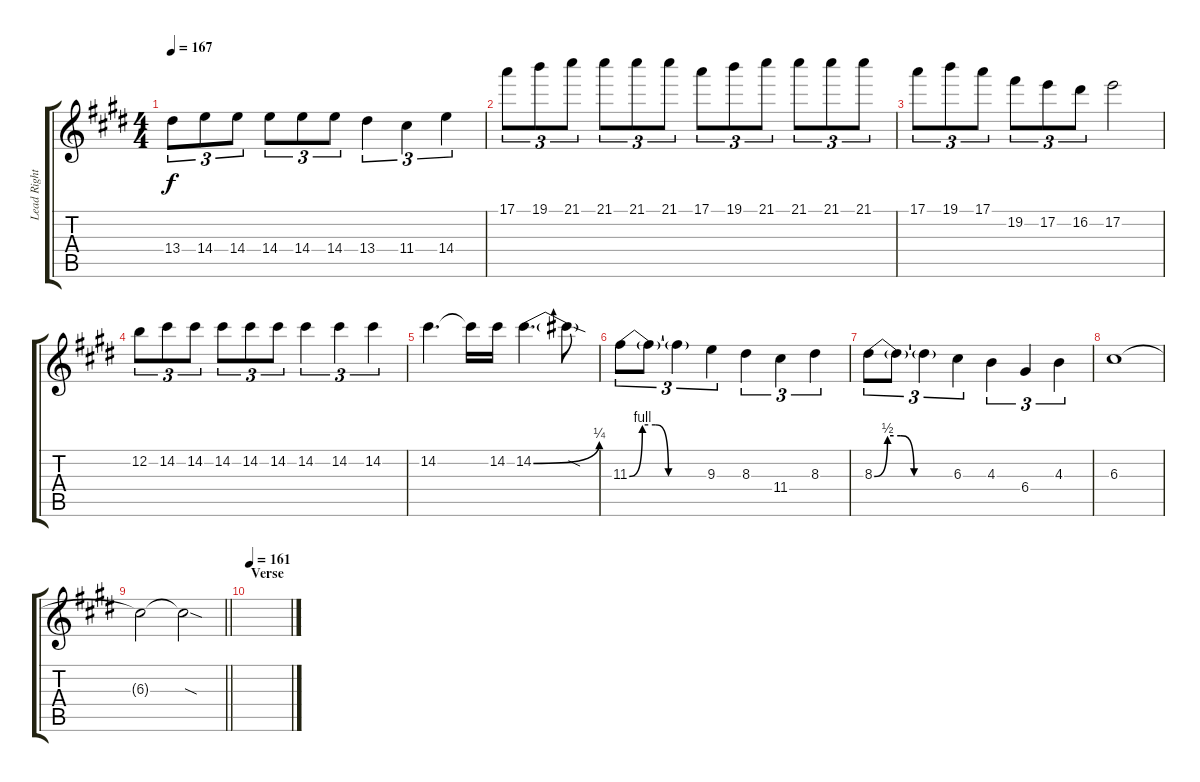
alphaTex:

\track ("Lead Right" "Lead Right") {instrument distortionguitar}
\staff {score tabs}
\tuning (E4 B3 G3 D3 A2 E2) {hide}
\ts (4 4)
\tempo 167
\clef g2
\ks e
13.4.8{tu (3 2) dy f} 14.4.8{tu (3 2)} 14.4.8{tu (3 2)} 14.4.8{tu (3 2)} 14.4.8{tu (3 2)} 14.4.8{tu (3 2)} 13.4.4{tu (3 2)} 11.4.4{tu (3 2)} 14.4.4{tu (3 2)} |
17.1.8{tu (3 2)} 19.1.8{tu (3 2)} 21.1.8{tu (3 2)} 21.1.8{tu (3 2)} 21.1.8{tu (3 2)} 21.1.8{tu (3 2)} 17.1.8{tu (3 2)} 19.1.8{tu (3 2)} 21.1.8{tu (3 2)} 21.1.8{tu (3 2)} 21.1.8{tu (3 2)} 21.1.8{tu (3 2)} |
17.1.8{tu (3 2)} 19.1.8{tu (3 2)} 17.1.8{tu (3 2)} 19.2.8{tu (3 2)} 17.2.8{tu (3 2)} 16.2.8{tu (3 2)} 17.2.2 |
12.2.8{tu (3 2)} 14.2.8{tu (3 2)} 14.2.8{tu (3 2)} 14.2.8{tu (3 2)} 14.2.8{tu (3 2)} 14.2.8{tu (3 2)} 14.2.4{tu (3 2)} 14.2.4{tu (3 2)} 14.2.4{tu (3 2)} |
14.2.4{d} 14.2{t}.16 14.2.16 14.2{be (bend 0 0 60 1)}.4{d} 14.2{sod t}.8 |
11.3{be (custom 0 0 10 4 20 4 30 0 60 0)}.8{tu (3 2)} 11.3{t}.8{tu (3 2)} 11.3{t}.4{tu (3 2)} 9.3.4{tu (3 2)} 8.3.4{tu (3 2)} 11.4.4{tu (3 2)} 8.3.4{tu (3 2)} |
8.3{be (custom 0 0 10 2 20 2 30 0 60 0)}.8{tu (3 2)} 8.3{t}.8{tu (3 2)} 8.3{t}.4{tu (3 2)} 6.3.4{tu (3 2)} 4.3.4{tu (3 2)} 6.4.4{tu (3 2)} 4.3.4{tu (3 2)} |
6.3.1 |
\barLineRight lightlight
6.3{t}.2 6.3{sod t}.2 |
\section ("" "Verse")
\tempo 161
